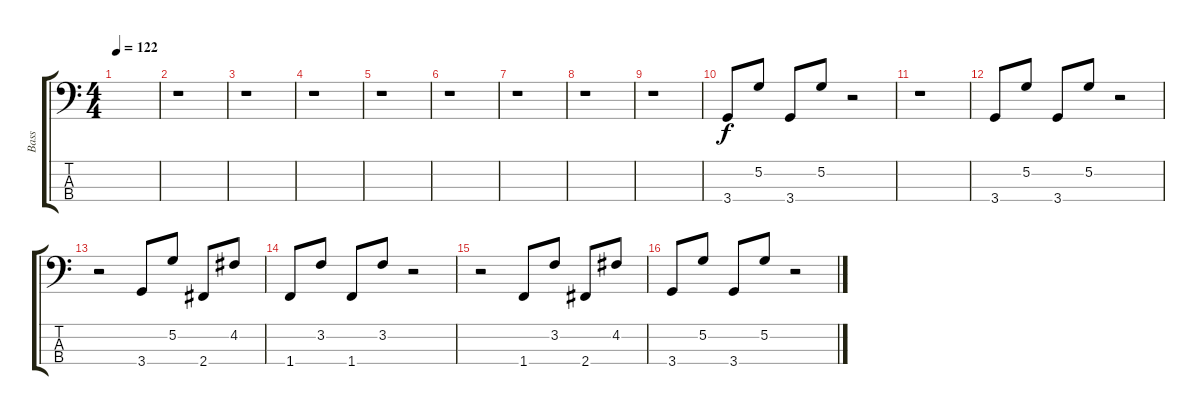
\track ("Bass" "Bass") {instrument electricbassfinger}
\staff {score tabs}
\tuning (G2 D2 A1 E1) {hide}
\ts (4 4)
\tempo 122
\clef f4
\ks c
|
r.1 |
r.1 |
r.1 |
r.1 |
r.1 |
r.1 |
r.1 |
r.1 |
3.4.8 5.2.8 3.4.8 5.2.8 r.2 |
r.1 |
3.4.8 5.2.8 3.4.8 5.2.8 r.2 |
r.2 3.4.8 5.2.8 2.4.8 4.2.8 |
1.4.8 3.2.8 1.4.8 3.2.8 r.2 |
r.2 1.4.8 3.2.8 2.4.8 4.2.8 |
3.4.8 5.2.8 3.4.8 5.2.8 r.2
